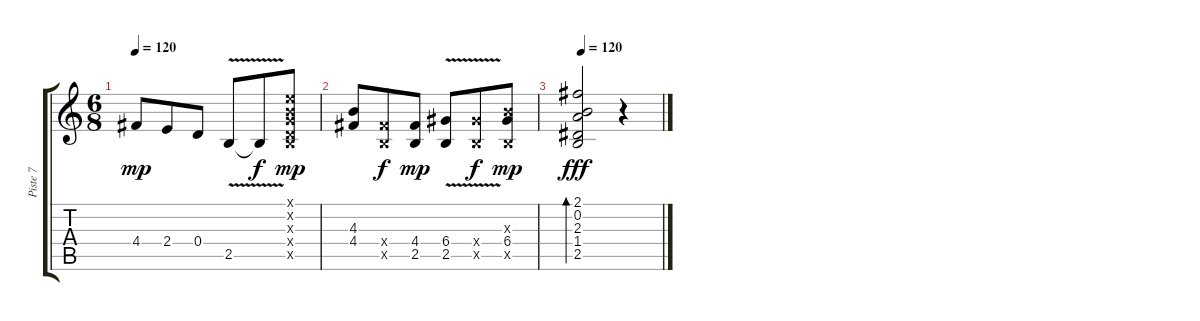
\track ("Piste 7" "Piste 7") {instrument electricguitarmuted}
\staff {score tabs}
\tuning (E4 B3 G3 D3 A2 E2) {hide}
\ts (6 8)
\tempo 120
\clef g2
\ks c
4.4.8{dy mp} 2.4.8 0.4.8 2.5{v}.8 2.5{v t}.8{dy f} (0.1{x} 0.2{x} 0.3{x} 0.4{x} 2.5{x}).8{dy mp} |
(4.3 4.4).8 (4.4{x} 2.5{x}).8{dy f} (4.4 2.5).8{dy mp} (6.4{v} 2.5{v}).8 (6.4{v x} 2.5{v x}).8{dy f} (4.3{x} 6.4 2.5{x}).8{dy mp} |
\tempo 120
(2.1 0.2 2.3 1.4 2.5).2{bd 480 dy fff} r.4
